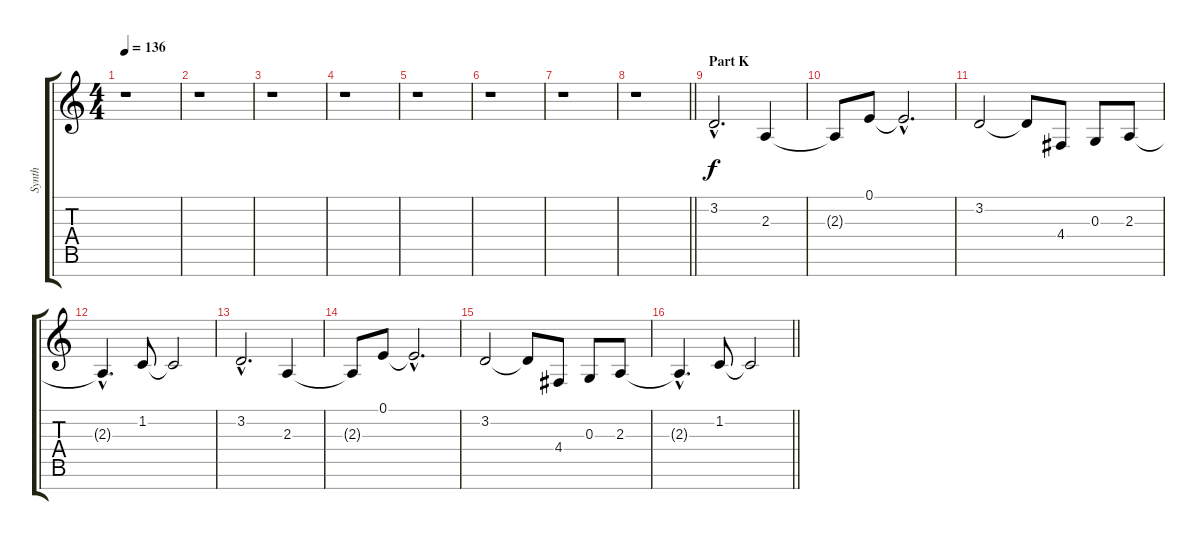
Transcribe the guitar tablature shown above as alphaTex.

\track ("Synth" "Synth") {instrument lead1square}
\staff {score tabs}
\tuning (E4 B3 G3 D3 A2 E2 B1) {hide}
\ts (4 4)
\tempo 136
\clef g2
\ks c
r.1{dy f} |
r.1 |
r.1 |
r.1 |
r.1 |
r.1 |
r.1 |
\barLineRight lightlight
r.1 |
\section ("" "Part K")
3.2{hac}.2{d} 2.3.4 |
2.3{t}.8 0.1.8 0.1{hac t}.2{d} |
3.2.2 3.2{t}.8 4.4.8 0.3.8 2.3.8 |
2.3{hac t}.4{d} 1.2.8 1.2{t}.2 |
3.2{hac}.2{d} 2.3.4 |
2.3{t}.8 0.1.8 0.1{hac t}.2{d} |
3.2.2 3.2{t}.8 4.4.8 0.3.8 2.3.8 |
\barLineRight lightlight
2.3{hac t}.4{d} 1.2.8 1.2{t}.2
